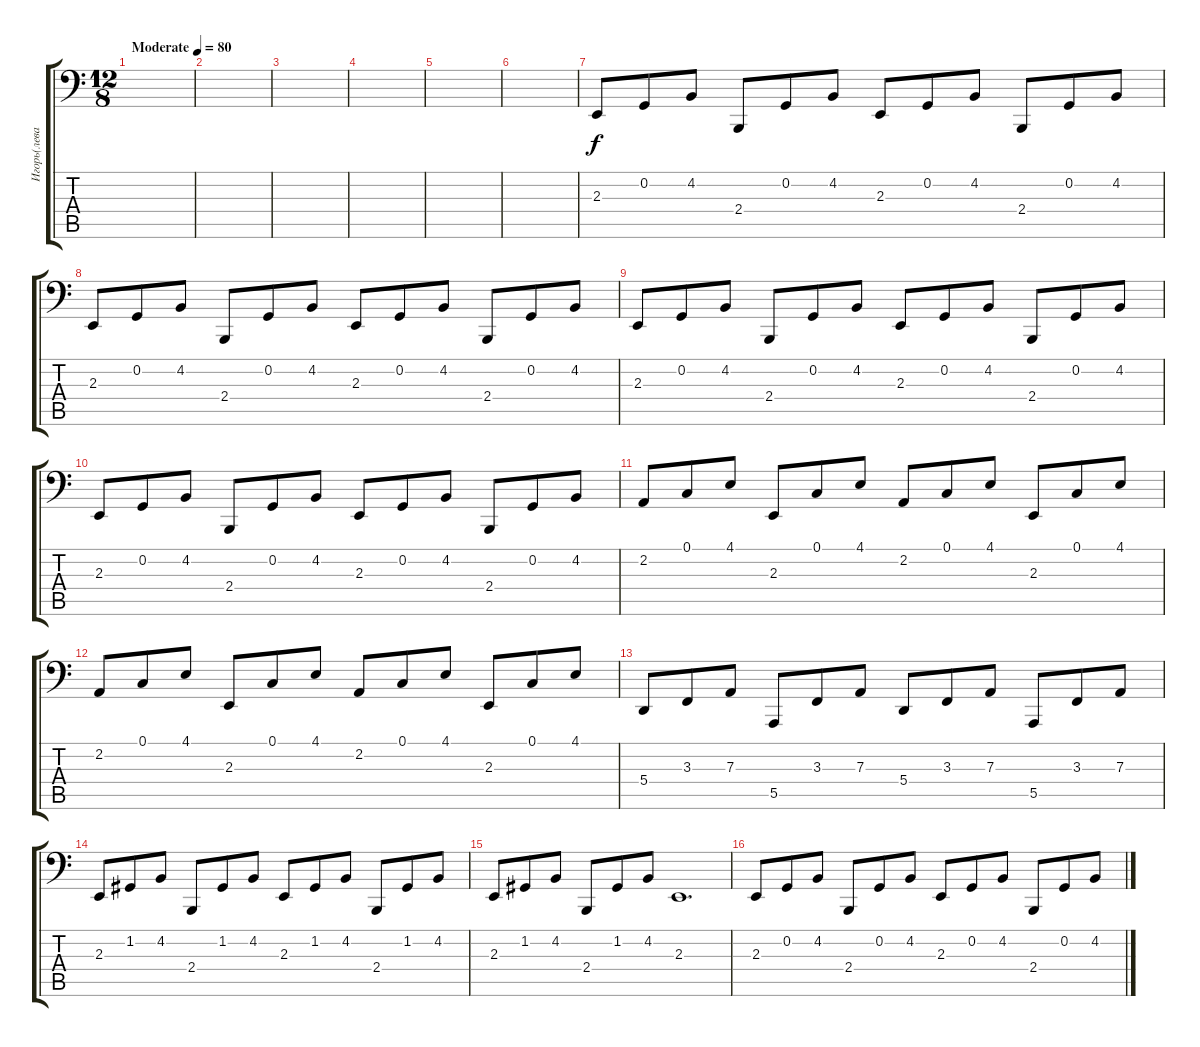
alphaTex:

\track ("Игорь(левая рука)" "Игорь(лева") {instrument acousticgrandpiano}
\staff {score tabs}
\tuning (C3 G2 D2 A1 E1 B0) {hide}
\ts (12 8)
\tempo (80 "Moderate")
\clef f4
\ks c
|
|
|
|
|
|
2.3.8 0.2.8 4.2.8 2.4.8 0.2.8 4.2.8 2.3.8 0.2.8 4.2.8 2.4.8 0.2.8 4.2.8 |
2.3.8 0.2.8 4.2.8 2.4.8 0.2.8 4.2.8 2.3.8 0.2.8 4.2.8 2.4.8 0.2.8 4.2.8 |
2.3.8 0.2.8 4.2.8 2.4.8 0.2.8 4.2.8 2.3.8 0.2.8 4.2.8 2.4.8 0.2.8 4.2.8 |
2.3.8 0.2.8 4.2.8 2.4.8 0.2.8 4.2.8 2.3.8 0.2.8 4.2.8 2.4.8 0.2.8 4.2.8 |
2.2.8 0.1.8 4.1.8 2.3.8 0.1.8 4.1.8 2.2.8 0.1.8 4.1.8 2.3.8 0.1.8 4.1.8 |
2.2.8 0.1.8 4.1.8 2.3.8 0.1.8 4.1.8 2.2.8 0.1.8 4.1.8 2.3.8 0.1.8 4.1.8 |
5.4.8 3.3.8 7.3.8 5.5.8 3.3.8 7.3.8 5.4.8 3.3.8 7.3.8 5.5.8 3.3.8 7.3.8 |
2.3.8 1.2.8 4.2.8 2.4.8 1.2.8 4.2.8 2.3.8 1.2.8 4.2.8 2.4.8 1.2.8 4.2.8 |
2.3.8 1.2.8 4.2.8 2.4.8 1.2.8 4.2.8 2.3.1{d} |
2.3.8 0.2.8 4.2.8 2.4.8 0.2.8 4.2.8 2.3.8 0.2.8 4.2.8 2.4.8 0.2.8 4.2.8
